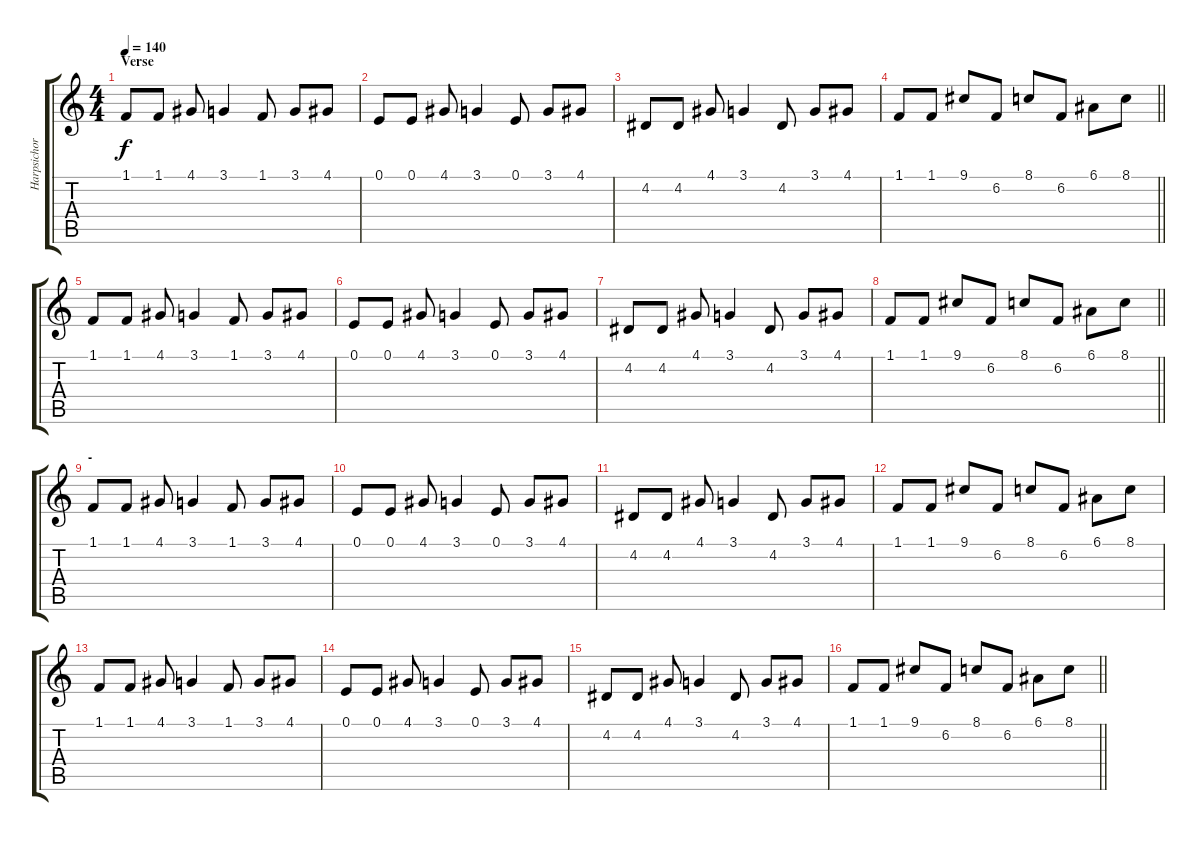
\track ("Harpsichord" "Harpsichor") {instrument harpsichord}
\staff {score tabs}
\tuning (E4 B3 G3 D3 A2 D2) {hide}
\ts (4 4)
\section ("" "Verse ")
\tempo 140
\clef g2
\ks c
1.1.8{dy f} 1.1.8 4.1.8 3.1.4 1.1.8 3.1.8 4.1.8 |
0.1.8 0.1.8 4.1.8 3.1.4 0.1.8 3.1.8 4.1.8 |
4.2.8 4.2.8 4.1.8 3.1.4 4.2.8 3.1.8 4.1.8 |
\barLineRight lightlight
1.1.8 1.1.8 9.1.8 6.2.8 8.1.8 6.2.8 6.1.8 8.1.8 |
1.1.8 1.1.8 4.1.8 3.1.4 1.1.8 3.1.8 4.1.8 |
0.1.8 0.1.8 4.1.8 3.1.4 0.1.8 3.1.8 4.1.8 |
4.2.8 4.2.8 4.1.8 3.1.4 4.2.8 3.1.8 4.1.8 |
\barLineRight lightlight
1.1.8 1.1.8 9.1.8 6.2.8 8.1.8 6.2.8 6.1.8 8.1.8 |
\section ("" "-")
1.1.8 1.1.8 4.1.8 3.1.4 1.1.8 3.1.8 4.1.8 |
0.1.8 0.1.8 4.1.8 3.1.4 0.1.8 3.1.8 4.1.8 |
4.2.8 4.2.8 4.1.8 3.1.4 4.2.8 3.1.8 4.1.8 |
1.1.8 1.1.8 9.1.8 6.2.8 8.1.8 6.2.8 6.1.8 8.1.8 |
1.1.8 1.1.8 4.1.8 3.1.4 1.1.8 3.1.8 4.1.8 |
0.1.8 0.1.8 4.1.8 3.1.4 0.1.8 3.1.8 4.1.8 |
4.2.8 4.2.8 4.1.8 3.1.4 4.2.8 3.1.8 4.1.8 |
\barLineRight lightlight
1.1.8 1.1.8 9.1.8 6.2.8 8.1.8 6.2.8 6.1.8 8.1.8
